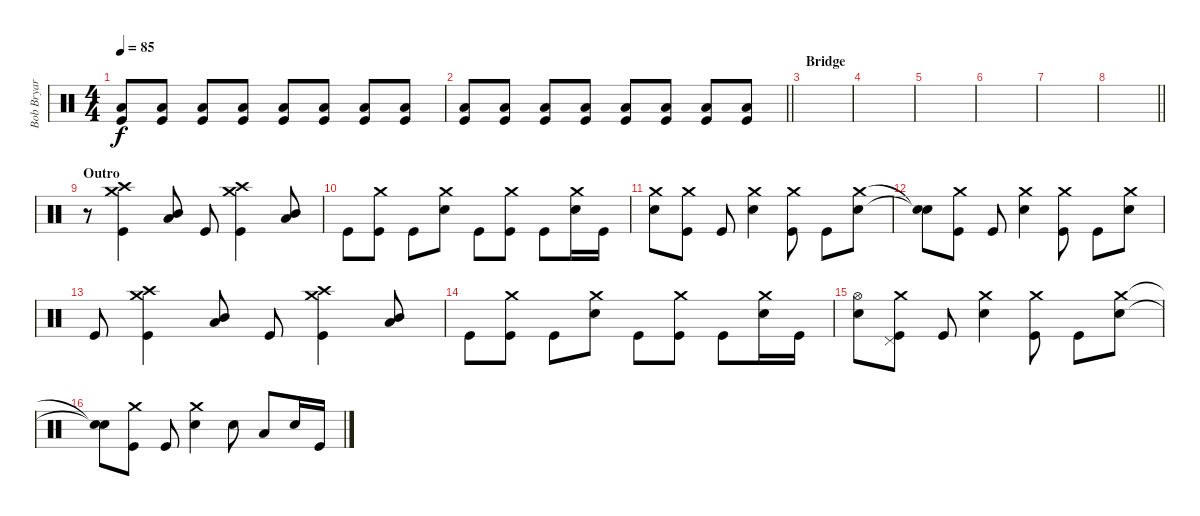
\track ("Bob Bryar (Drums)" "Bob Bryar ") {instrument percussion}
\staff {score}
\articulation defaults
\ts (4 4)
\tempo 85
\clef neutral
\ks c
("Low Floor Tom (hit)" "Kick (hit)").8{dy f} ("Low Floor Tom (hit)" "Kick (hit)").8 ("Low Floor Tom (hit)" "Kick (hit)").8 ("Low Floor Tom (hit)" "Kick (hit)").8 ("Low Floor Tom (hit)" "Kick (hit)").8 ("Low Floor Tom (hit)" "Kick (hit)").8 ("Low Floor Tom (hit)" "Kick (hit)").8 ("Low Floor Tom (hit)" "Kick (hit)").8 |
\barLineRight lightlight
("Low Floor Tom (hit)" "Kick (hit)").8 ("Low Floor Tom (hit)" "Kick (hit)").8 ("Low Floor Tom (hit)" "Kick (hit)").8 ("Low Floor Tom (hit)" "Kick (hit)").8 ("Low Floor Tom (hit)" "Kick (hit)").8 ("Low Floor Tom (hit)" "Kick (hit)").8 ("Low Floor Tom (hit)" "Kick (hit)").8 ("Low Floor Tom (hit)" "Kick (hit)").8 |
\section ("" "Bridge")
|
|
|
|
|
\barLineRight lightlight
|
\section ("" "Outro")
r.8 ("Crash high (hit)" "Crash medium (hit)" "Kick (hit)").4 ("Mid Tom (hit)" "Low Floor Tom (hit)").8 "Kick (hit)".8 ("Crash high (hit)" "Crash medium (hit)" "Kick (hit)").4 ("Mid Tom (hit)" "Low Floor Tom (hit)").8 |
"Kick (hit)".8 ("Crash medium (hit)" "Kick (hit)").8 "Kick (hit)".8 ("Crash medium (hit)" "Electric Snare (hit)").8 "Kick (hit)".8 ("Crash medium (hit)" "Kick (hit)").8 "Kick (hit)".8 ("Crash medium (hit)" "Electric Snare (hit)").16 "Kick (hit)".16 |
("Crash medium (hit)" "Electric Snare (hit)").8 ("Crash medium (hit)" "Kick (hit)").8 "Kick (hit)".8 ("Crash medium (hit)" "Electric Snare (hit)").4 ("Crash medium (hit)" "Kick (hit)").8 "Kick (hit)".8 ("Crash medium (hit)" "Electric Snare (hit)").8 |
("Snare (hit)"{t} "Snare (hit)"{t}).8 ("Crash medium (hit)" "Kick (hit)").8 "Kick (hit)".8 ("Crash medium (hit)" "Electric Snare (hit)").4 ("Crash medium (hit)" "Kick (hit)").8 "Kick (hit)".8 ("Crash medium (hit)" "Electric Snare (hit)").8 |
"Kick (hit)".8 ("Crash high (hit)" "Crash medium (hit)" "Kick (hit)").4 ("Mid Tom (hit)" "Low Floor Tom (hit)").8 "Kick (hit)".8 ("Crash high (hit)" "Crash medium (hit)" "Kick (hit)").4 ("Mid Tom (hit)" "Low Floor Tom (hit)").8 |
"Kick (hit)".8 ("Crash medium (hit)" "Kick (hit)").8 "Kick (hit)".8 ("Crash medium (hit)" "Electric Snare (hit)").8 "Kick (hit)".8 ("Crash medium (hit)" "Kick (hit)").8 "Kick (hit)".8 ("Crash medium (hit)" "Electric Snare (hit)").16 "Kick (hit)".16 |
("Hi-Hat (open)" "Electric Snare (hit)").8 ("Crash medium (hit)" "Pedal Hi-Hat (hit)" "Kick (hit)").8 "Kick (hit)".8 ("Crash medium (hit)" "Electric Snare (hit)").4 ("Crash medium (hit)" "Kick (hit)").8 "Kick (hit)".8 ("Crash medium (hit)" "Electric Snare (hit)").8 |
("Snare (hit)"{t} "Snare (hit)"{t}).8 ("Crash medium (hit)" "Kick (hit)").8 "Kick (hit)".8 ("Crash medium (hit)" "Electric Snare (hit)").4 "Electric Snare (hit)".8 "Low Floor Tom (hit)".8 "Electric Snare (hit)".16 "Kick (hit)".16
